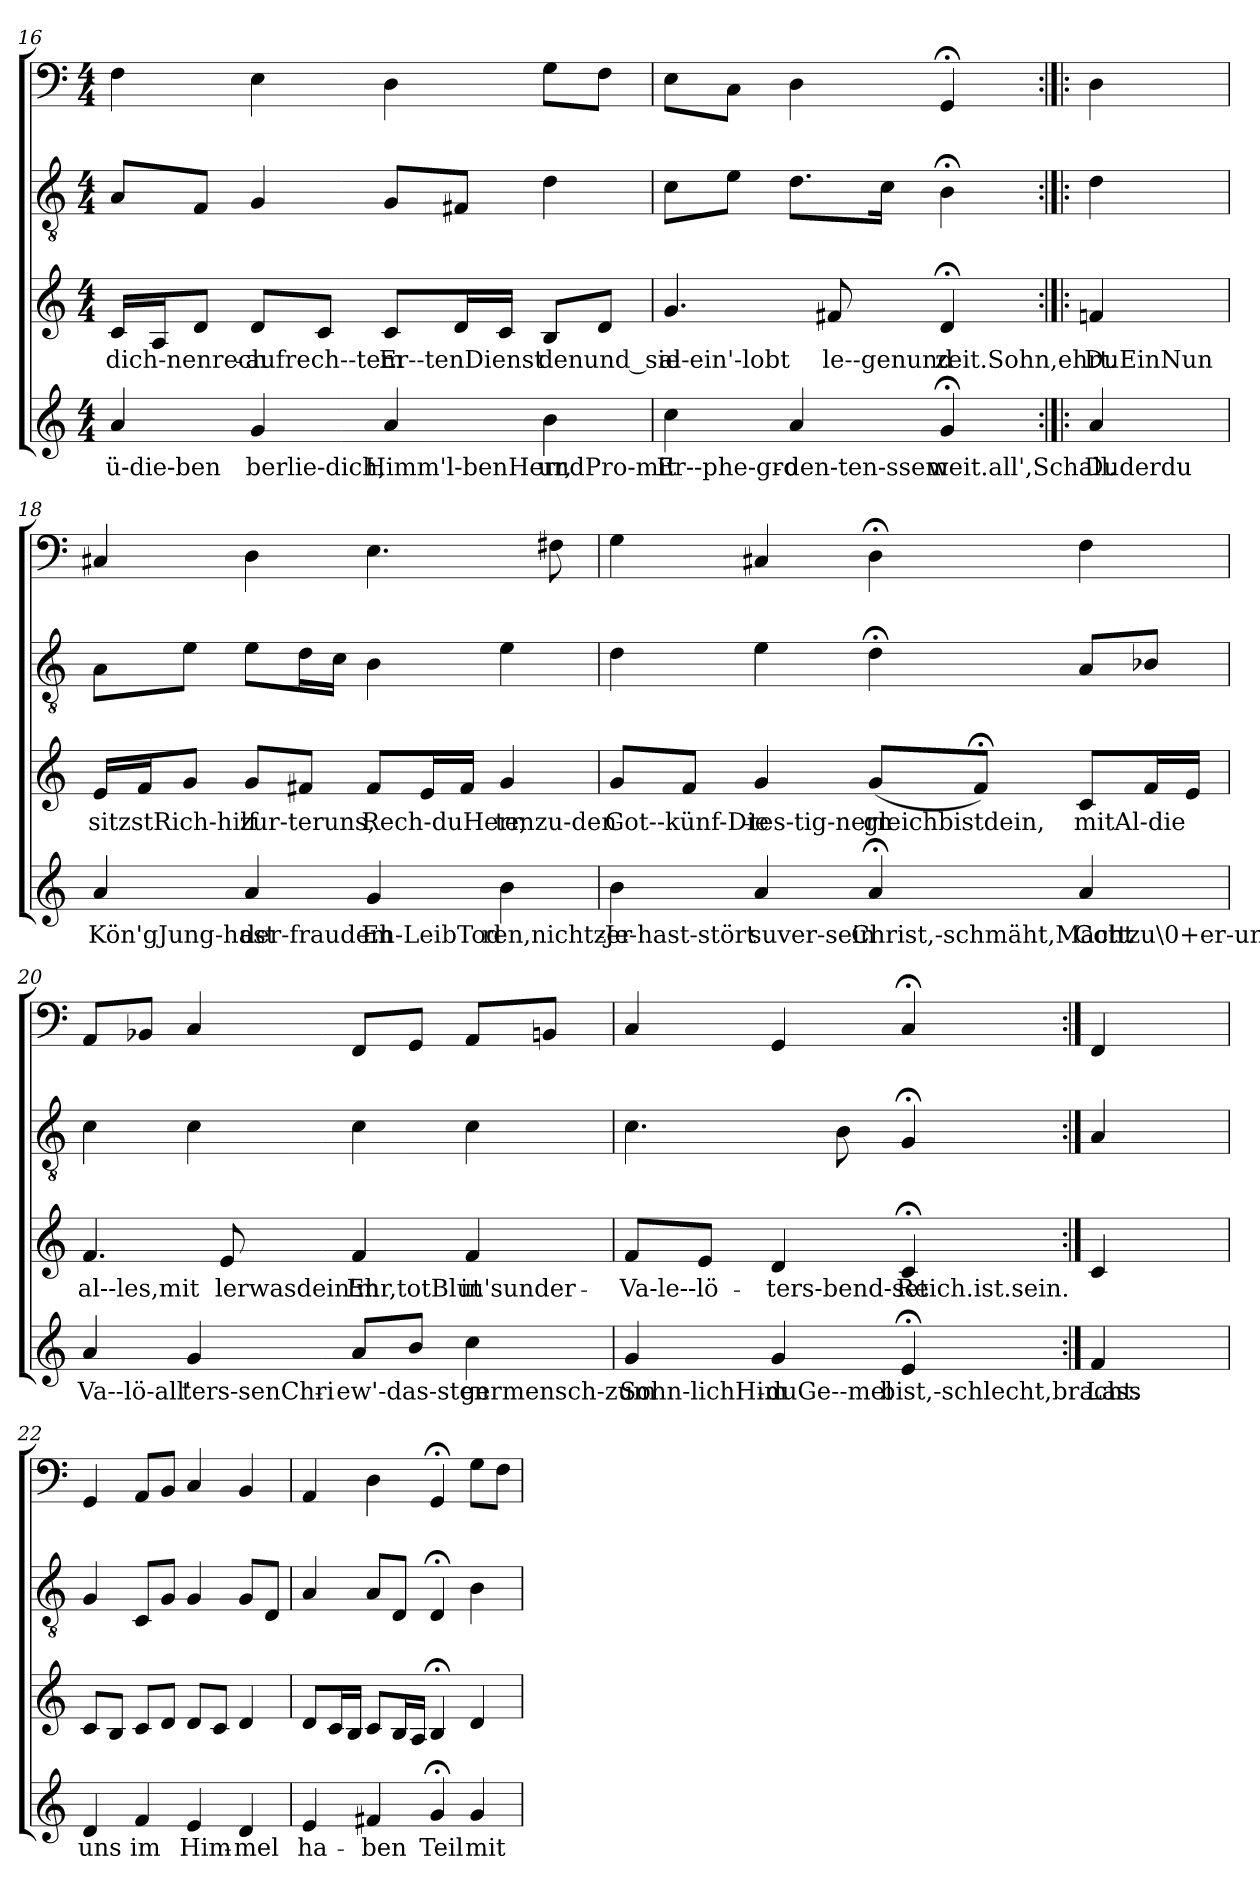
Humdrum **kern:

**kern	**text	**kern	**text	**kern	**kern
*part4	*part4	*part3	*part3	*part2	*part1
*staff4	*staff4	*staff3	*staff3	*staff2	*staff1
*clefG2	*	*clefG2	*	*clefGv2	*clefF4
*k[]	*	*k[]	*	*k[]	*k[]
*C:	*	*C:	*	*C:	*C:
*M4/4	*	*M4/4	*	*M4/4	*M4/4
=16	=16	=16	=16	=16	=16
4a/	ü-die-ben	16c/LL	dich-nenrech-	8A/L	4F\
.	.	16A/J	.	.	.
.	.	8d/J	.	8F/J	.
4g/	-berlie-dich,	8d/L	aufrech--tem	4G/	4E\
.	.	8c/J	.	.	.
4a/	Himm'l-benHerr,	8c/L	Er--tenDienst	8G/L	4D\
.	.	16d/L	.	8F#X/J	.
.	.	16c/JJ	.	.	.
4b\	undPro-mit	8B/L	-denund_sie	4d\	8G\L
.	.	8d/J	.	.	8F\J
=17	=17	=17	=17	=17	=17
4cc\	Er--phe-gro-	4.g/	al-ein'-lobt	8c\L	8E\L
.	.	.	.	8e\J	8C\J
4a/	-den-ten-ssem	.	.	8.d\L	4D\
.	.	8f#X/	-le--genund	.	.
.	.	.	.	16c\Jk	.
4g;</	weit.all',Schall.	4d;</	-zeit.Sohn,ehrt.	4B;<\	4GG;</
=:|!|:	=:|!|:	=:|!|:	=:|!|:	=:|!|:	=:|!|:
4a/	Duderdu	4fn/	DuEinNun	4d\	4D\
2ryy	.	2ryy	.	2ryy	2ryy
4ryy	.	4ryy	.	4ryy	4ryy
=18	=18	=18	=18	=18	=18
4a/	Kön'gJung-hast	16e/LL	sitzstRich-hilf	8A\L	4C#X/
.	.	16f/J	.	.	.
.	.	8g/J	.	8e\J	.
4a/	der-fraudem	8g/L	zur-teruns,	8e\L	4D\
.	.	8f#X/J	.	16d\L	.
.	.	.	.	16c\JJ	.
4g/	Eh-LeibTod	8f#/L	Rech-duHerr,	4B\	4.E\
.	.	16e/L	.	.	.
.	.	16f#/JJ	.	.	.
4b\	-ren,nichtzer-	4g/	-tenzu-den	4e\	.
.	.	.	.	.	8F#X\
=19	=19	=19	=19	=19	=19
4b\	Je-hast-stört	8g/L	Got--künf-Die-	4d\	4G\
.	.	8f/J	.	.	.
4a/	-suver-sein	4g/	-tes-tig-nern	4e\	4C#X/
4a;</	Christ,-schmäht,Macht	(8g/L	gleichbistdein,	4d;<\	4D;<\
.	.	8f;</J)	.	.	.
4a/	Gottzu\0+er-und	8c/L	mitAl-die	8A/L	4F\
.	.	16f/L	.	8B-X/J	.
.	.	16e/JJ	.	.	.
=20	=20	=20	=20	=20	=20
4a/	Va--lö-all'	4.f/	al--les,mit	4c\	8AA/L
.	.	.	.	.	8BB-X/J
4g/	-ters-senChri-	.	.	4c\	4C/
.	.	8e/	-lerwasdein'm	.	.
8a/L	ew'-das-sten	4f/	Ehr,totBlut	4c\	8FF/L
8b/J	.	.	.	.	8GG/J
4cc\	-germensch-zum	4f/	in'sunder-	4c\	8AA/L
.	.	.	.	.	8BBn/J
=21	=21	=21	=21	=21	=21
4g/	Sohn-lichHim-	8f/L	Va-le--lö-	4.c\	4C/
.	.	8e/J	.	.	.
4g/	duGe--mel	4d/	-ters-bend-set	.	4GG/
.	.	.	.	8B\	.
4e;</	bist,-schlecht,bracht.	4c;</	Reich.ist.sein.	4G;</	4C;</
=:|!	=:|!	=:|!	=:|!	=:|!	=:|!
4f/	Lass	4c/	.	4A/	4FF/
2ryy	.	2ryy	.	2ryy	2ryy
4ryy	.	4ryy	.	4ryy	4ryy
=22	=22	=22	=22	=22	=22
4d/	uns	8c/L	.	4G/	4GG/
.	.	8B/J	.	.	.
4f/	im	8c/L	.	8C/L	8AA/L
.	.	8d/J	.	8G/J	8BB/J
4e/	Him-	8d/L	.	4G/	4C/
.	.	8c/J	.	.	.
4d/	-mel	4d/	.	8G/L	4BB/
.	.	.	.	8D/J	.
=23	=23	=23	=23	=23	=23
4e/	ha-	8d/L	.	4A/	4AA/
.	.	16c/L	.	.	.
.	.	16B/JJ	.	.	.
4f#X/	-ben	8c/L	.	8A/L	4D\
.	.	16B/L	.	8D/J	.
.	.	16A/JJ	.	.	.
4g;</	Teil	4B;</	.	4D;</	4GG;</
4g/	mit	4d/	.	4B\	8G\L
.	.	.	.	.	8F\J
=	=	=	=	=	=
*-	*-	*-	*-	*-	*-
